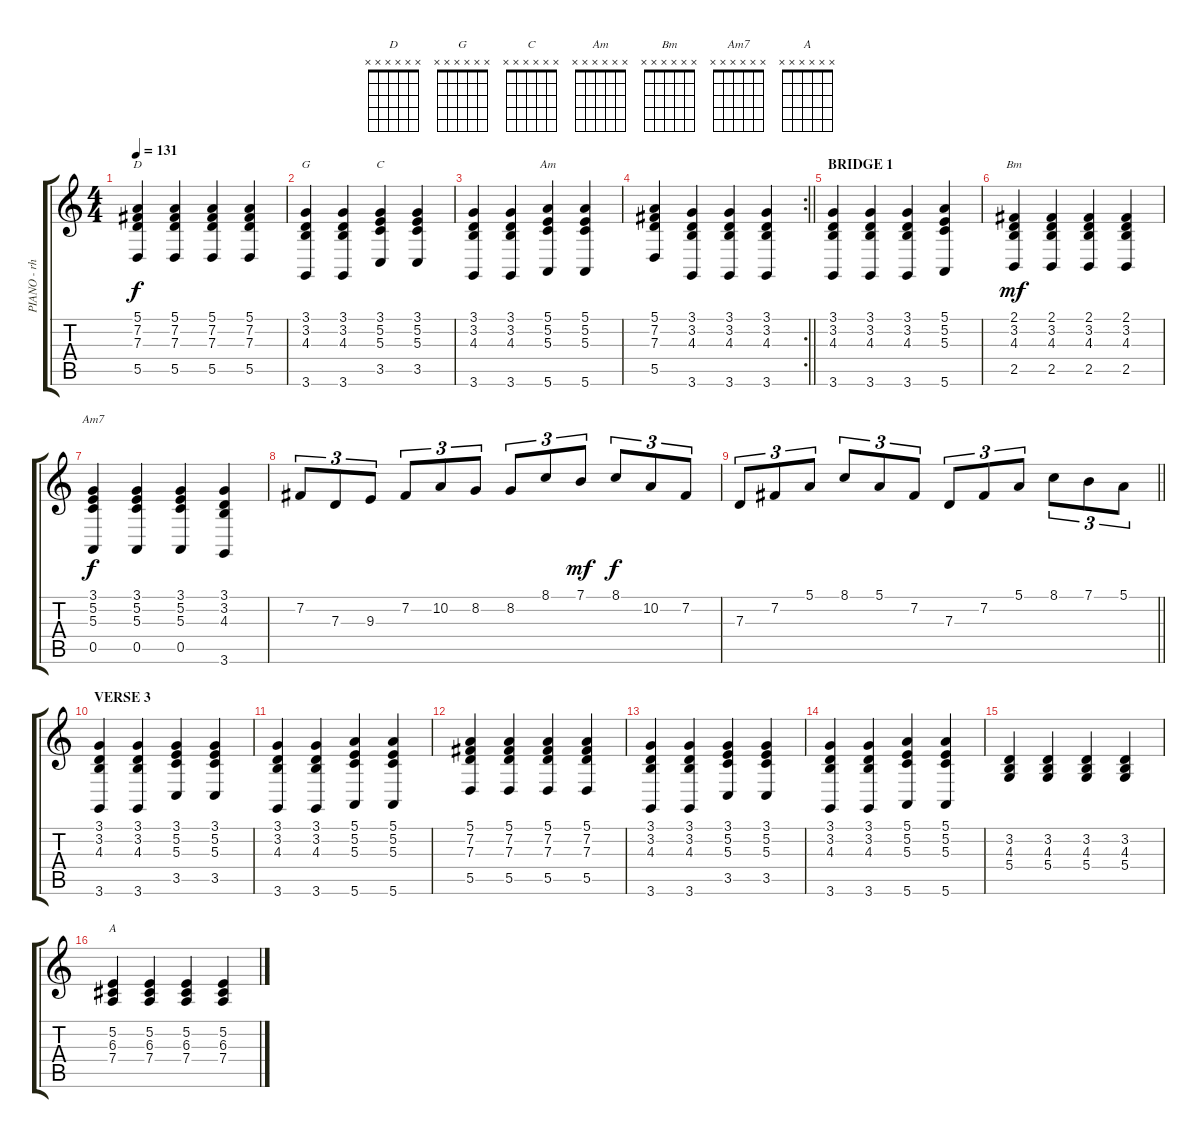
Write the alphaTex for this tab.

\track ("PIANO - rhythm" "PIANO - rh") {instrument acousticgrandpiano}
\staff {score tabs}
\tuning (E4 B3 G3 D3 A2 E2) {hide}
\chord ("D" x x x x x x)
\chord ("G" x x x x x x)
\chord ("C" x x x x x x)
\chord ("Am" x x x x x x)
\chord ("Bm" x x x x x x)
\chord ("Am7" x x x x x x)
\chord ("A" x x x x x x)
\ts (4 4)
\tempo 131
\clef g2
\ks c
(5.1 7.2 7.3 5.5).4{ch "D" dy f} (5.1 7.2 7.3 5.5).4 (5.1 7.2 7.3 5.5).4 (5.1 7.2 7.3 5.5).4 |
(3.1 3.2 4.3 3.6).4{ch "G"} (3.1 3.2 4.3 3.6).4 (3.1 5.2 5.3 3.5).4{ch "C"} (3.1 5.2 5.3 3.5).4 |
(3.1 3.2 4.3 3.6).4 (3.1 3.2 4.3 3.6).4 (5.1 5.2 5.3 5.6).4{ch "Am"} (5.1 5.2 5.3 5.6).4 |
\rc 2
\barLineRight lightlight
(5.1 7.2 7.3 5.5).4 (3.1 3.2 4.3 3.6).4 (3.1 3.2 4.3 3.6).4 (3.1 3.2 4.3 3.6).4 |
\section ("" "BRIDGE 1")
(3.1 3.2 4.3 3.6).4 (3.1 3.2 4.3 3.6).4 (3.1 3.2 4.3 3.6).4 (5.1 5.2 5.3 5.6).4 |
(2.1 3.2 4.3 2.5).4{ch "Bm" dy mf} (2.1 3.2 4.3 2.5).4 (2.1 3.2 4.3 2.5).4 (2.1 3.2 4.3 2.5).4 |
(3.1 5.2 5.3 0.5).4{ch "Am7" dy f} (3.1 5.2 5.3 0.5).4 (3.1 5.2 5.3 0.5).4 (3.1 3.2 4.3 3.6).4 |
7.2.8{tu (3 2)} 7.3.8{tu (3 2)} 9.3.8{tu (3 2)} 7.2.8{tu (3 2)} 10.2.8{tu (3 2)} 8.2.8{tu (3 2)} 8.2.8{tu (3 2)} 8.1.8{tu (3 2)} 7.1.8{tu (3 2) dy mf} 8.1.8{tu (3 2) dy f} 10.2.8{tu (3 2)} 7.2.8{tu (3 2)} |
\barLineRight lightlight
7.3.8{tu (3 2)} 7.2.8{tu (3 2)} 5.1.8{tu (3 2)} 8.1.8{tu (3 2)} 5.1.8{tu (3 2)} 7.2.8{tu (3 2)} 7.3.8{tu (3 2)} 7.2.8{tu (3 2)} 5.1.8{tu (3 2)} 8.1.8{tu (3 2)} 7.1.8{tu (3 2)} 5.1.8{tu (3 2)} |
\section ("" "VERSE 3")
(3.1 3.2 4.3 3.6).4 (3.1 3.2 4.3 3.6).4 (3.1 5.2 5.3 3.5).4 (3.1 5.2 5.3 3.5).4 |
(3.1 3.2 4.3 3.6).4 (3.1 3.2 4.3 3.6).4 (5.1 5.2 5.3 5.6).4 (5.1 5.2 5.3 5.6).4 |
(5.1 7.2 7.3 5.5).4 (5.1 7.2 7.3 5.5).4 (5.1 7.2 7.3 5.5).4 (5.1 7.2 7.3 5.5).4 |
(3.1 3.2 4.3 3.6).4 (3.1 3.2 4.3 3.6).4 (3.1 5.2 5.3 3.5).4 (3.1 5.2 5.3 3.5).4 |
(3.1 3.2 4.3 3.6).4 (3.1 3.2 4.3 3.6).4 (5.1 5.2 5.3 5.6).4 (5.1 5.2 5.3 5.6).4 |
(3.2 4.3 5.4).4 (3.2 4.3 5.4).4 (3.2 4.3 5.4).4 (3.2 4.3 5.4).4 |
(5.2 6.3 7.4).4{ch "A"} (5.2 6.3 7.4).4 (5.2 6.3 7.4).4 (5.2 6.3 7.4).4
